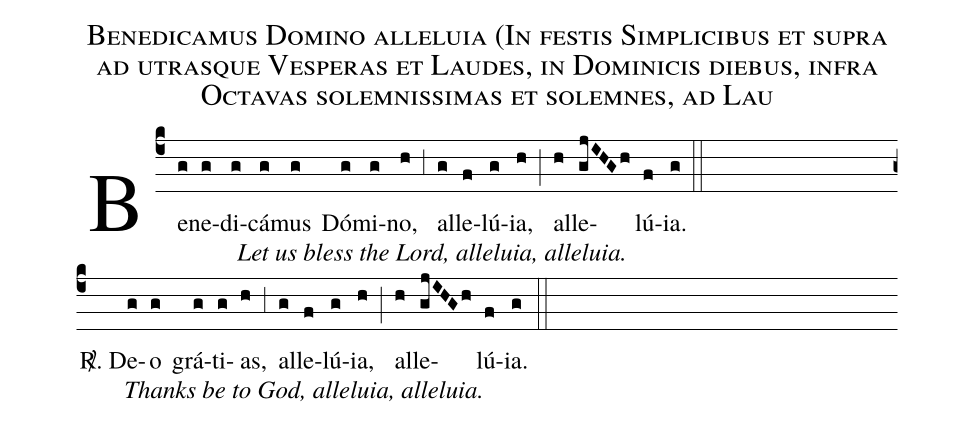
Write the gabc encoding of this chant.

name: Benedicamus Domino alleluia (In festis Simplicibus et supra ad utrasque Vesperas et Laudes, in Dominicis diebus, infra Octavas solemnissimas et solemnes, ad Laudes et Vesperas;
%%
(c4)Be[Let us bless the Lord, alleluia, alleluia.](g)ne(g)di(g)cá(g)mus(g) Dó(g)mi(g)no,(h) (,3) al(g)le(f)lú(g)ia,(h) (;) al(h)le(gjIHGh)lú(f)ia.[/](g) (::) (Z)
<sp>R/</sp>. De[Thanks be to God, alleluia, alleluia.](g)o(g) grá(g)ti(g)as,(h) (,3) al(g)le(f)lú(g)ia,(h) (;) al(h)le(gjIHGh)lú(f)ia.[/](g) (::)
